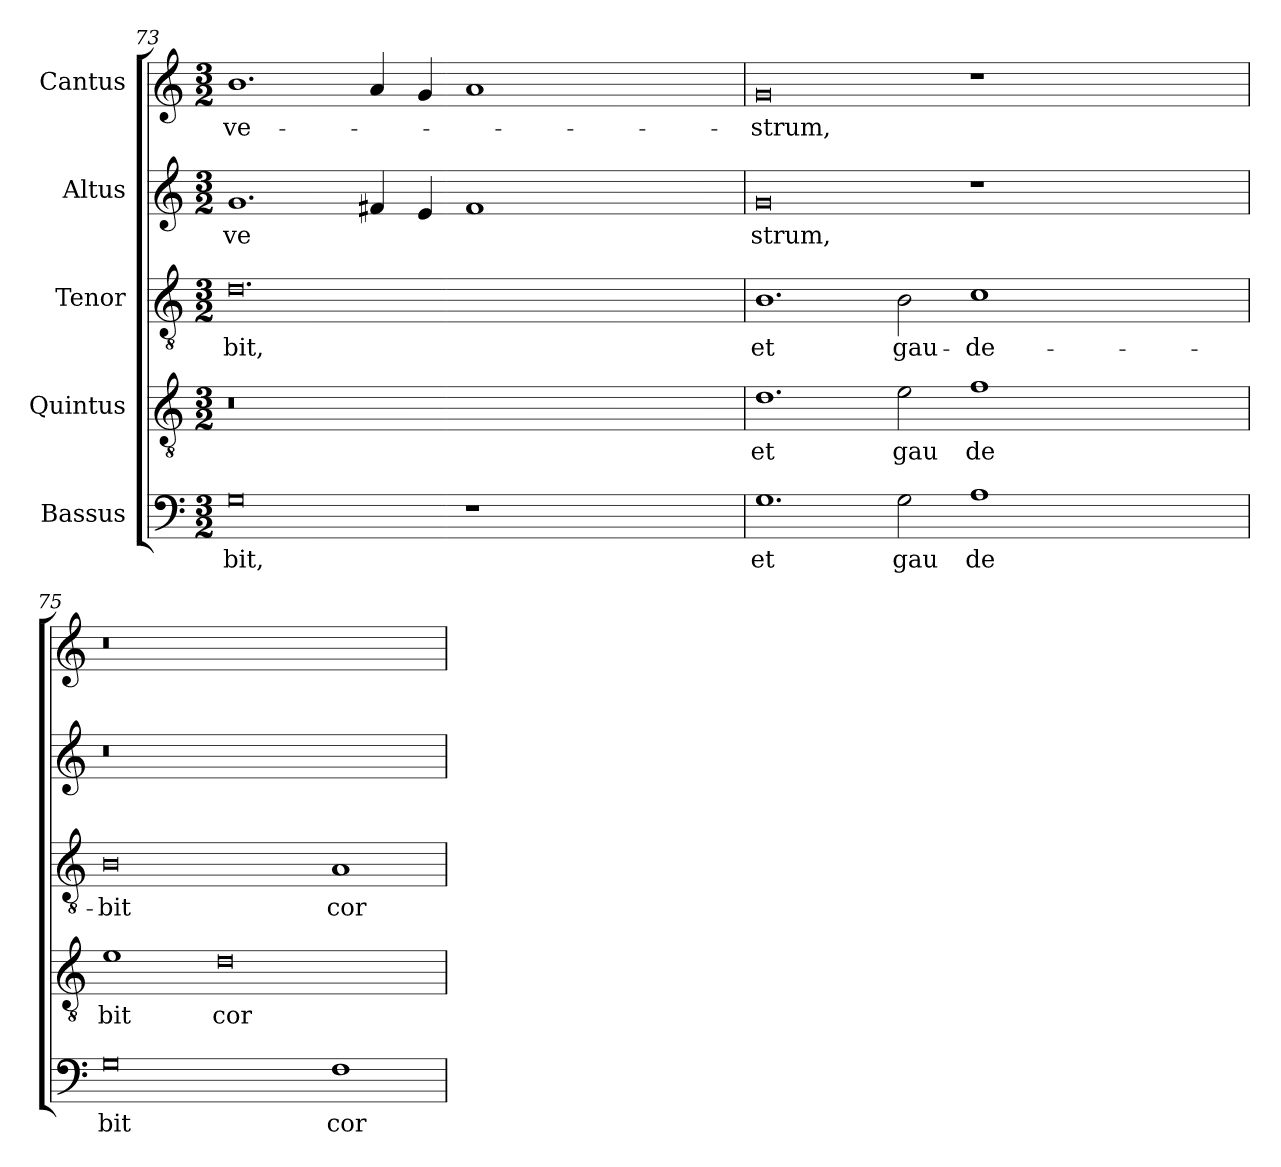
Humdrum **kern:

**kern	**text	**kern	**text	**kern	**text	**kern	**text	**kern	**text
*part5	*part5	*part4	*part4	*part3	*part3	*part2	*part2	*part1	*part1
*staff5	*staff5	*staff4	*staff4	*staff3	*staff3	*staff2	*staff2	*staff1	*staff1
*I"Bassus	*	*I"Quintus	*	*I"Tenor	*	*I"Altus	*	*I"Cantus	*
*clefF4	*	*clefGv2	*	*clefGv2	*	*clefG2	*	*clefG2	*
*M3/2	*	*M3/2	*	*M3/2	*	*M3/2	*	*M3/2	*
=73	=73	=73	=73	=73	=73	=73	=73	=73	=73
!	!LO:LY:b:cj	!	!	!	!LO:LY:b:cj	!	!LO:LY:b:cj	!	!LO:LY:b:cj
0G	bit,	0.r	.	0.d	-bit,	1.g	ve	1.b	ve-
.	.	.	.	.	.	4f#/	.	4a/	.
.	.	.	.	.	.	4e/	.	4g/	.
!LO:N:vis=1	!	!	!	!	!	!	!	!	!
0.r	.	.	.	.	.	1f#	.	1a	.
.	.	0ryy	.	0ryy	.	0ryy	.	0ryy	.
=74	=74	=74	=74	=74	=74	=74	=74	=74	=74
!	!LO:LY:b:cj	!	!LO:LY:b:cj	!	!LO:LY:b:cj	!	!LO:LY:b:cj	!	!LO:LY:b:cj
1.G	et	1.d	et	1.B	et	0g	strum,	0g	-strum,
!	!LO:LY:b:cj	!	!LO:LY:b:cj	!	!LO:LY:b:cj	!	!	!	!
2G\	gau	2e\	gau	2B\	gau-	.	.	.	.
!	!LO:LY:b:cj	!	!LO:LY:b:cj	!	!LO:LY:b:cj	!LO:N:vis=1	!	!LO:N:vis=1	!
1A	de	1f	de	1c	-de-	0.r	.	0.r	.
0ryy	.	0ryy	.	0ryy	.	.	.	.	.
=75	=75	=75	=75	=75	=75	=75	=75	=75	=75
!	!LO:LY:b:cj	!	!LO:LY:b:cj	!	!LO:LY:b:cj	!	!	!	!
0G	bit	1e	bit	0B	-bit	0.r	.	0.r	.
!	!	!	!LO:LY:b:cj	!	!	!	!	!	!
.	.	0d	cor	.	.	.	.	.	.
!	!LO:LY:b:cj	!	!	!	!LO:LY:b:cj	!	!	!	!
1F	cor	.	.	1A	cor	.	.	.	.
=	=	=	=	=	=	=	=	=	=
*-	*-	*-	*-	*-	*-	*-	*-	*-	*-
